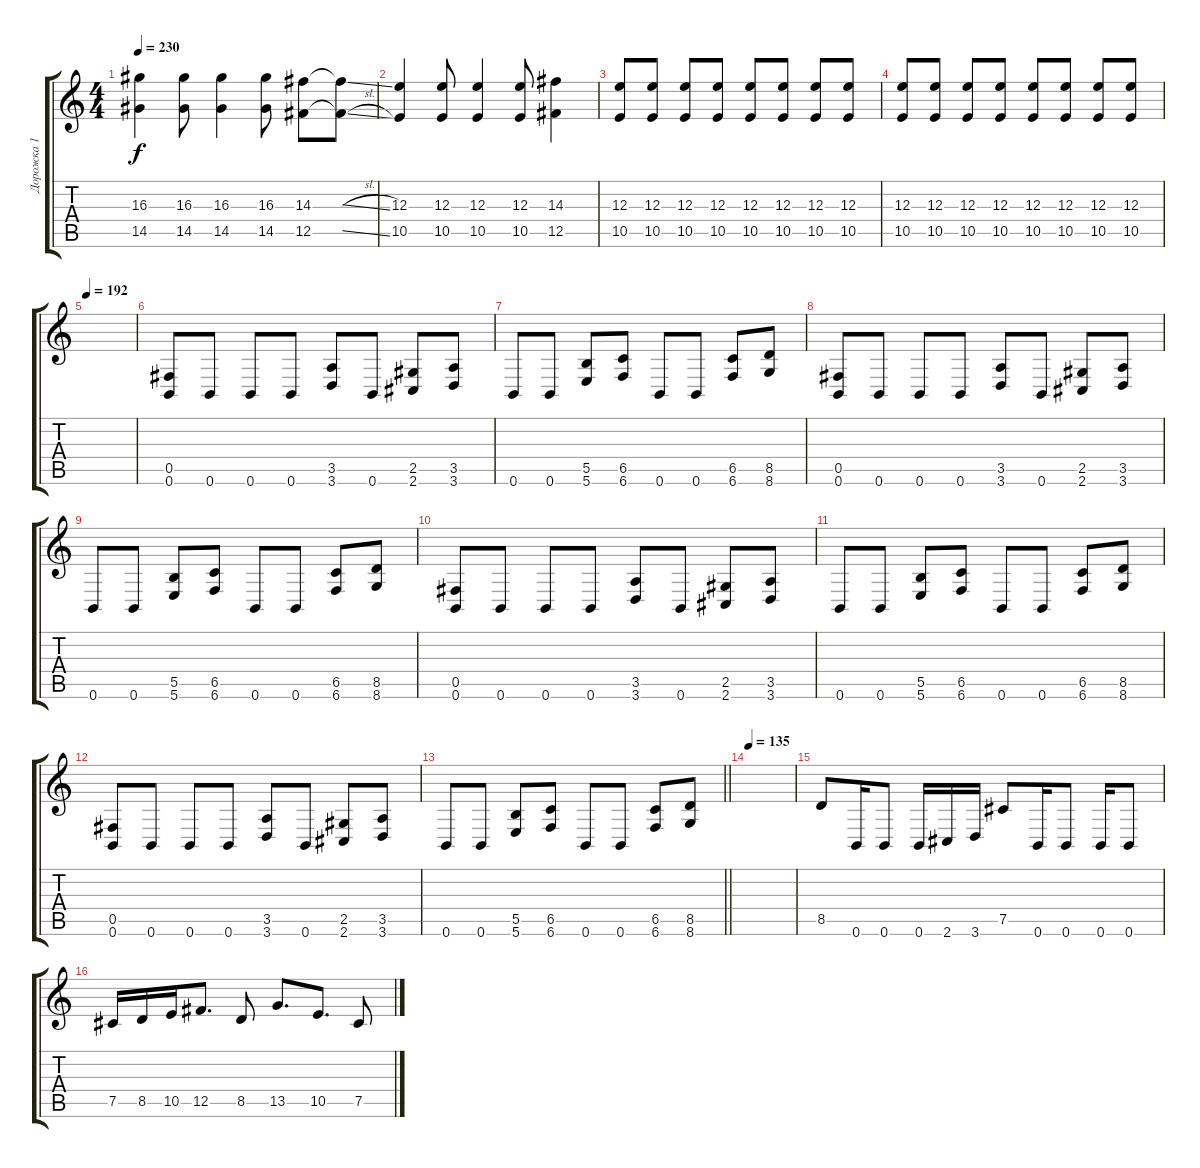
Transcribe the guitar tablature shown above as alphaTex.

\track ("Дорожка 1" "Дорожка 1") {instrument distortionguitar}
\staff {score tabs}
\tuning (Db4 Ab3 E3 B2 Gb2 B1) {hide}
\ts (4 4)
\tempo 230
\clef g2
\ks c
(16.3 14.5).4{dy f} (16.3 14.5).8 (16.3 14.5).4 (16.3 14.5).8 (14.3 12.5).8 (14.3{sl t} 12.5{sl t}).8 |
(12.3 10.5).4 (12.3 10.5).8 (12.3 10.5).4 (12.3 10.5).8 (14.3 12.5).4 |
(12.3 10.5).8 (12.3 10.5).8 (12.3 10.5).8 (12.3 10.5).8 (12.3 10.5).8 (12.3 10.5).8 (12.3 10.5).8 (12.3 10.5).8 |
(12.3 10.5).8 (12.3 10.5).8 (12.3 10.5).8 (12.3 10.5).8 (12.3 10.5).8 (12.3 10.5).8 (12.3 10.5).8 (12.3 10.5).8 |
\tempo 192
|
(0.5 0.6).8 0.6.8 0.6.8 0.6.8 (3.5 3.6).8 0.6.8 (2.5 2.6).8 (3.5 3.6).8 |
0.6.8 0.6.8 (5.5 5.6).8 (6.5 6.6).8 0.6.8 0.6.8 (6.5 6.6).8 (8.5 8.6).8 |
(0.5 0.6).8 0.6.8 0.6.8 0.6.8 (3.5 3.6).8 0.6.8 (2.5 2.6).8 (3.5 3.6).8 |
0.6.8 0.6.8 (5.5 5.6).8 (6.5 6.6).8 0.6.8 0.6.8 (6.5 6.6).8 (8.5 8.6).8 |
(0.5 0.6).8 0.6.8 0.6.8 0.6.8 (3.5 3.6).8 0.6.8 (2.5 2.6).8 (3.5 3.6).8 |
0.6.8 0.6.8 (5.5 5.6).8 (6.5 6.6).8 0.6.8 0.6.8 (6.5 6.6).8 (8.5 8.6).8 |
(0.5 0.6).8 0.6.8 0.6.8 0.6.8 (3.5 3.6).8 0.6.8 (2.5 2.6).8 (3.5 3.6).8 |
\barLineRight lightlight
0.6.8 0.6.8 (5.5 5.6).8 (6.5 6.6).8 0.6.8 0.6.8 (6.5 6.6).8 (8.5 8.6).8 |
\tempo 135
|
8.5.8 0.6.16 0.6.8 0.6.16 2.6.16 3.6.16 7.5.8 0.6.16 0.6.8 0.6.16 0.6.8 |
7.5.16 8.5.16 10.5.16 12.5.8{d} 8.5.8 13.5.8{d} 10.5.8{d} 7.5.8
